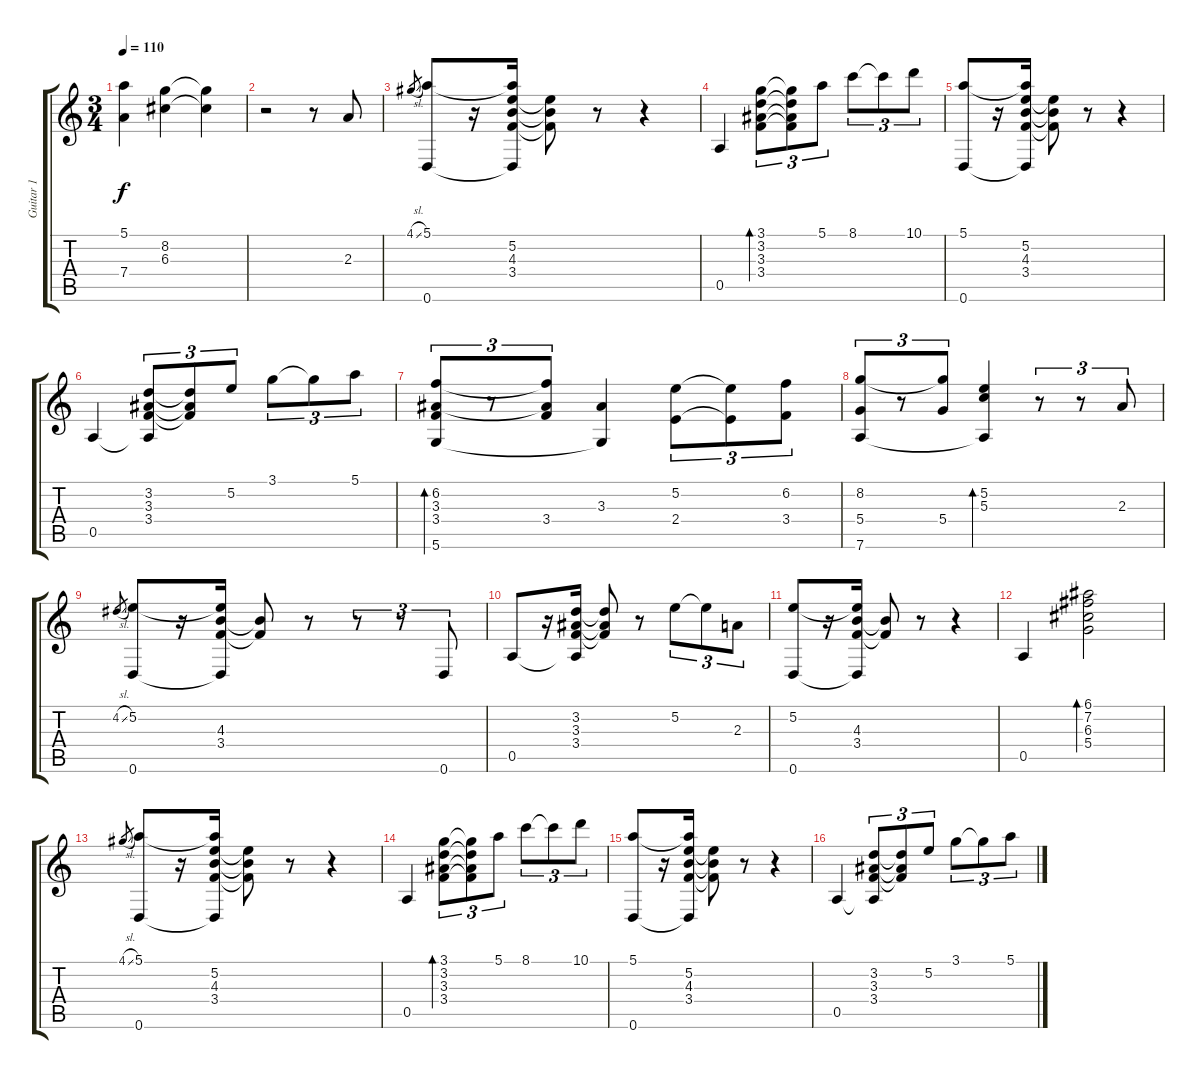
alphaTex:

\track ("Guitar 1" "Guitar 1") {instrument acousticguitarsteel}
\staff {score tabs}
\tuning (E4 B3 G3 D3 A2 D2) {hide}
\ts (3 4)
\tempo 110
\clef g2
\ks c
(5.1 7.4).4{dy f} (8.2 6.3).4 (8.2{t} 6.3{t}).4 |
r.2 r.8 2.3.8 |
4.1{sl}.8{gr} (5.1 0.6).8 r.16 (5.1{t} 5.2 4.3 3.4 0.6{t}).16 (5.2{t} 4.3{t} 3.4{t}).8 r.8 r.4 |
0.5.4 (3.1 3.2 3.3 3.4).8{tu (3 2) bd 480} (3.1{t} 3.2{t} 3.3{t} 3.4{t}).8{tu (3 2)} 5.1.8{tu (3 2)} 8.1.8{tu (3 2)} 8.1{t}.8{tu (3 2)} 10.1.8{tu (3 2)} |
(5.1 0.6).8 r.16 (5.1{t} 5.2 4.3 3.4 0.6{t}).16 (5.2{t} 4.3{t} 3.4{t}).8 r.8 r.4 |
0.5.4 (3.2 3.3 3.4 0.5{t}).8{tu (3 2)} (3.2{t} 3.3{t} 3.4{t}).8{tu (3 2)} 5.2.8{tu (3 2)} 3.1.8{tu (3 2)} 3.1{t}.8{tu (3 2)} 5.1.8{tu (3 2)} |
(6.2 3.3 3.4 5.6).8{tu (3 2) bd 240} r.8{tu (3 2)} (6.2{t} 3.3{t} 3.4).8{tu (3 2)} (3.3 5.6{t}).4 (5.2 2.4).8{tu (3 2)} (5.2{t} 2.4{t}).8{tu (3 2)} (6.2 3.4).8{tu (3 2)} |
(8.2 5.4 7.6).8{tu (3 2)} r.8{tu (3 2)} (8.2{t} 5.4).8{tu (3 2)} (5.2 5.3 7.6{t}).4{bd 480} r.8{tu (3 2)} r.8{tu (3 2)} 2.3.8{tu (3 2)} |
4.2{sl}.8{gr} (5.2 0.6).8 r.16 (5.2{t} 4.3 3.4 0.6{t}).16 (4.3{t} 3.4{t}).8 r.8 r.8{tu (3 2)} r.8{tu (3 2)} 0.6.8{tu (3 2)} |
0.5.8 r.16 (3.2 3.3 3.4 0.5{t}).16 (3.2{t} 3.3{t} 3.4{t}).8 r.8 5.2.8{tu (3 2)} 5.2{t}.8{tu (3 2)} 2.3.8{tu (3 2)} |
(5.2 0.6).8 r.16 (5.2{t} 4.3 3.4 0.6{t}).16 (4.3{t} 3.4{t}).8 r.8 r.4 |
0.5.4 (6.1 7.2 6.3 5.4).2{bd 480} |
4.1{sl}.8{gr} (5.1 0.6).8 r.16 (5.1{t} 5.2 4.3 3.4 0.6{t}).16 (5.2{t} 4.3{t} 3.4{t}).8 r.8 r.4 |
0.5.4 (3.1 3.2 3.3 3.4).8{tu (3 2) bd 480} (3.1{t} 3.2{t} 3.3{t} 3.4{t}).8{tu (3 2)} 5.1.8{tu (3 2)} 8.1.8{tu (3 2)} 8.1{t}.8{tu (3 2)} 10.1.8{tu (3 2)} |
(5.1 0.6).8 r.16 (5.1{t} 5.2 4.3 3.4 0.6{t}).16 (5.2{t} 4.3{t} 3.4{t}).8 r.8 r.4 |
0.5.4 (3.2 3.3 3.4 0.5{t}).8{tu (3 2)} (3.2{t} 3.3{t} 3.4{t}).8{tu (3 2)} 5.2.8{tu (3 2)} 3.1.8{tu (3 2)} 3.1{t}.8{tu (3 2)} 5.1.8{tu (3 2)}
